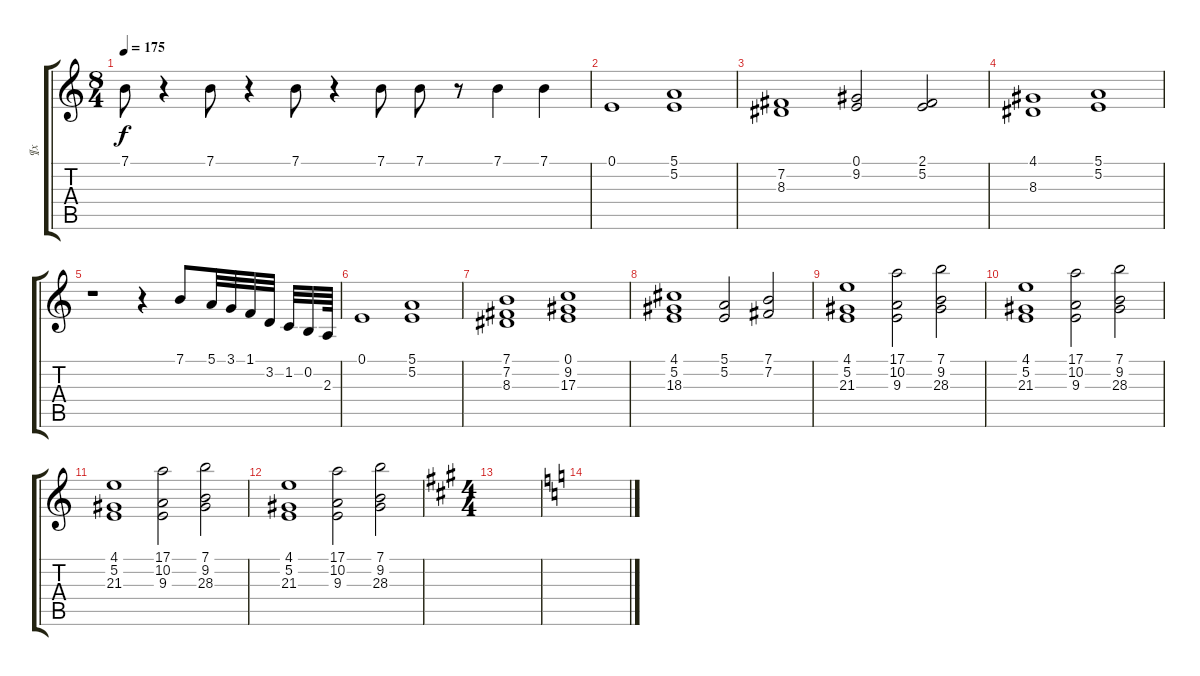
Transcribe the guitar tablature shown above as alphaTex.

\track ("¶x" "¶x") {instrument stringensemble1}
\staff {score tabs}
\tuning (E4 B3 G3 D3 A2 E2) {hide}
\ts (8 4)
\tempo 175
\clef g2
\ks c
7.1.8{dy f} r.4 7.1.8 r.4 7.1.8 r.4 7.1.8 7.1.8 r.8 7.1.4 7.1.4 |
0.1.1 (5.1 5.2).1 |
(7.2 8.3).1 (0.1 9.2).2 (2.1 5.2).2 |
(4.1 8.3).1 (5.1 5.2).1 |
r.1 r.4 7.1.8 5.1.32 3.1.32 1.1.32 3.2.32 1.2.32 0.2.32 2.3.64 |
0.1.1 (5.1 5.2).1 |
(7.1 7.2 8.3).1 (0.1 9.2 17.3).1 |
(4.1 5.2 18.3).1 (5.1 5.2).2 (7.1 7.2).2 |
(4.1 5.2 21.3).1 (17.1 10.2 9.3).2 (7.1 9.2 28.3).2 |
(4.1 5.2 21.3).1 (17.1 10.2 9.3).2 (7.1 9.2 28.3).2 |
(4.1 5.2 21.3).1 (17.1 10.2 9.3).2 (7.1 9.2 28.3).2 |
(4.1 5.2 21.3).1 (17.1 10.2 9.3).2 (7.1 9.2 28.3).2 |
\ts (4 4)
\ks a
|
\ks c
